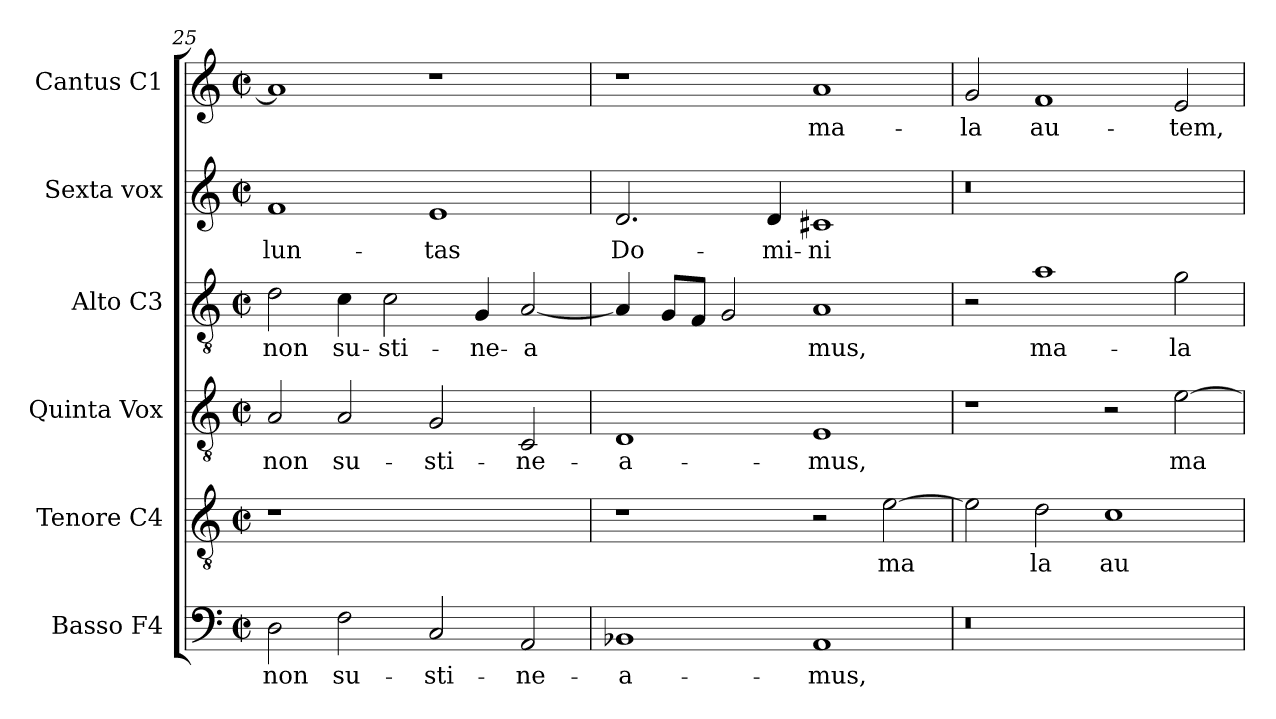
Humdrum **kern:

**kern	**text	**kern	**text	**kern	**text	**kern	**text	**kern	**text	**kern	**text
*part6	*part6	*part5	*part5	*part4	*part4	*part3	*part3	*part2	*part2	*part1	*part1
*staff6	*staff6	*staff5	*staff5	*staff4	*staff4	*staff3	*staff3	*staff2	*staff2	*staff1	*staff1
*I"Basso  F4	*	*I"Tenore  C4	*	*I"Quinta  Vox	*	*I"Alto  C3	*	*I"Sexta  vox	*	*I"Cantus  C1	*
*I'B	*	*I'T	*	*	*	*I'A	*	*	*	*I'C	*
*clefF4	*	*clefGv2	*	*clefGv2	*	*clefGv2	*	*clefG2	*	*clefG2	*
*k[]	*	*k[]	*	*k[]	*	*k[]	*	*k[]	*	*k[]	*
*C:	*	*C:	*	*C:	*	*C:	*	*C:	*	*C:	*
*M2/2	*	*M2/2	*	*M2/2	*	*M2/2	*	*M2/2	*	*M2/2	*
*met(c|)	*	*met(c|)	*	*met(c|)	*	*met(c|)	*	*met(c|)	*	*met(c|)	*
=25	=25	=25	=25	=25	=25	=25	=25	=25	=25	=25	=25
!	!LO:LY:b:cj	!	!	!	!LO:LY:b:cj	!	!LO:LY:b:cj	!	!LO:LY:b:cj	!	!LO:LY:b:cj
2D\	non	1r	.	2A/	non	2d\	non	1f	-lun-	1a]	.
!	!LO:LY:b:cj	!	!	!	!LO:LY:b:cj	!	!LO:LY:b:cj	!	!	!	!
2F\	su-	.	.	2A/	su-	4c\	su-	.	.	.	.
!	!	!	!	!	!	!	!LO:LY:b:cj	!	!	!	!
.	.	.	.	.	.	2c\	-sti-	.	.	.	.
!	!LO:LY:b:cj	!	!	!	!LO:LY:b:cj	!	!	!	!LO:LY:b:cj	!	!
2C/	-sti-	1ryy	.	2G/	-sti-	.	.	1e	-tas	1r	.
!	!	!	!	!	!	!	!LO:LY:b:cj	!	!	!	!
.	.	.	.	.	.	4G/	-ne-	.	.	.	.
!	!LO:LY:b:cj	!	!	!	!LO:LY:b:cj	!	!LO:LY:b:cj	!	!	!	!
2AA/	-ne-	.	.	2C/	-ne-	[<2A/	-a-	.	.	.	.
=26	=26	=26	=26	=26	=26	=26	=26	=26	=26	=26	=26
!	!LO:LY:b:cj	!	!	!	!LO:LY:b:cj	!	!LO:LY:b:cj	!	!LO:LY:b:cj	!	!
1BB-X	-a-	1r	.	1D	-a-	4A/]	--	2.d/	Do-	1r	.
!	!	!	!	!	!	!	!LO:LY:b:cj	!	!	!	!
.	.	.	.	.	.	8G/L	--	.	.	.	.
!	!	!	!	!	!	!	!LO:LY:b:cj	!	!	!	!
.	.	.	.	.	.	8F/J	--	.	.	.	.
!	!	!	!	!	!	!	!LO:LY:b:cj	!	!	!	!
.	.	.	.	.	.	2G/	--	.	.	.	.
!	!	!	!	!	!	!	!	!	!LO:LY:b:cj	!	!
.	.	.	.	.	.	.	.	4d/	-mi-	.	.
!	!LO:LY:b:cj	!	!	!	!LO:LY:b:cj	!	!LO:LY:b:cj	!	!LO:LY:b:cj	!	!LO:LY:b:cj
1AA	-mus,	2r	.	1E	-mus,	1A	-mus,	1c#X	-ni	1a	ma-
!	!	!	!LO:LY:b:cj	!	!	!	!	!	!	!	!
.	.	[>2e\	ma-	.	.	.	.	.	.	.	.
=27	=27	=27	=27	=27	=27	=27	=27	=27	=27	=27	=27
!	!	!	!LO:LY:b:cj	!	!	!	!	!	!	!	!LO:LY:b:cj
0r	.	2e\]	--	1r	.	2r	.	0r	.	2g/	-la
!	!	!	!LO:LY:b:cj	!	!	!	!LO:LY:b:cj	!	!	!	!LO:LY:b:cj
.	.	2d\	-la	.	.	1a	ma-	.	.	1f	au-
!	!	!	!LO:LY:b:cj	!	!	!	!	!	!	!	!
.	.	1c	au-	2r	.	.	.	.	.	.	.
!	!	!	!	!	!LO:LY:b:cj	!	!LO:LY:b:cj	!	!	!	!LO:LY:b:cj
.	.	.	.	[>2e\	ma-	2g\	-la	.	.	2e/	-tem,
=	=	=	=	=	=	=	=	=	=	=	=
*-	*-	*-	*-	*-	*-	*-	*-	*-	*-	*-	*-
